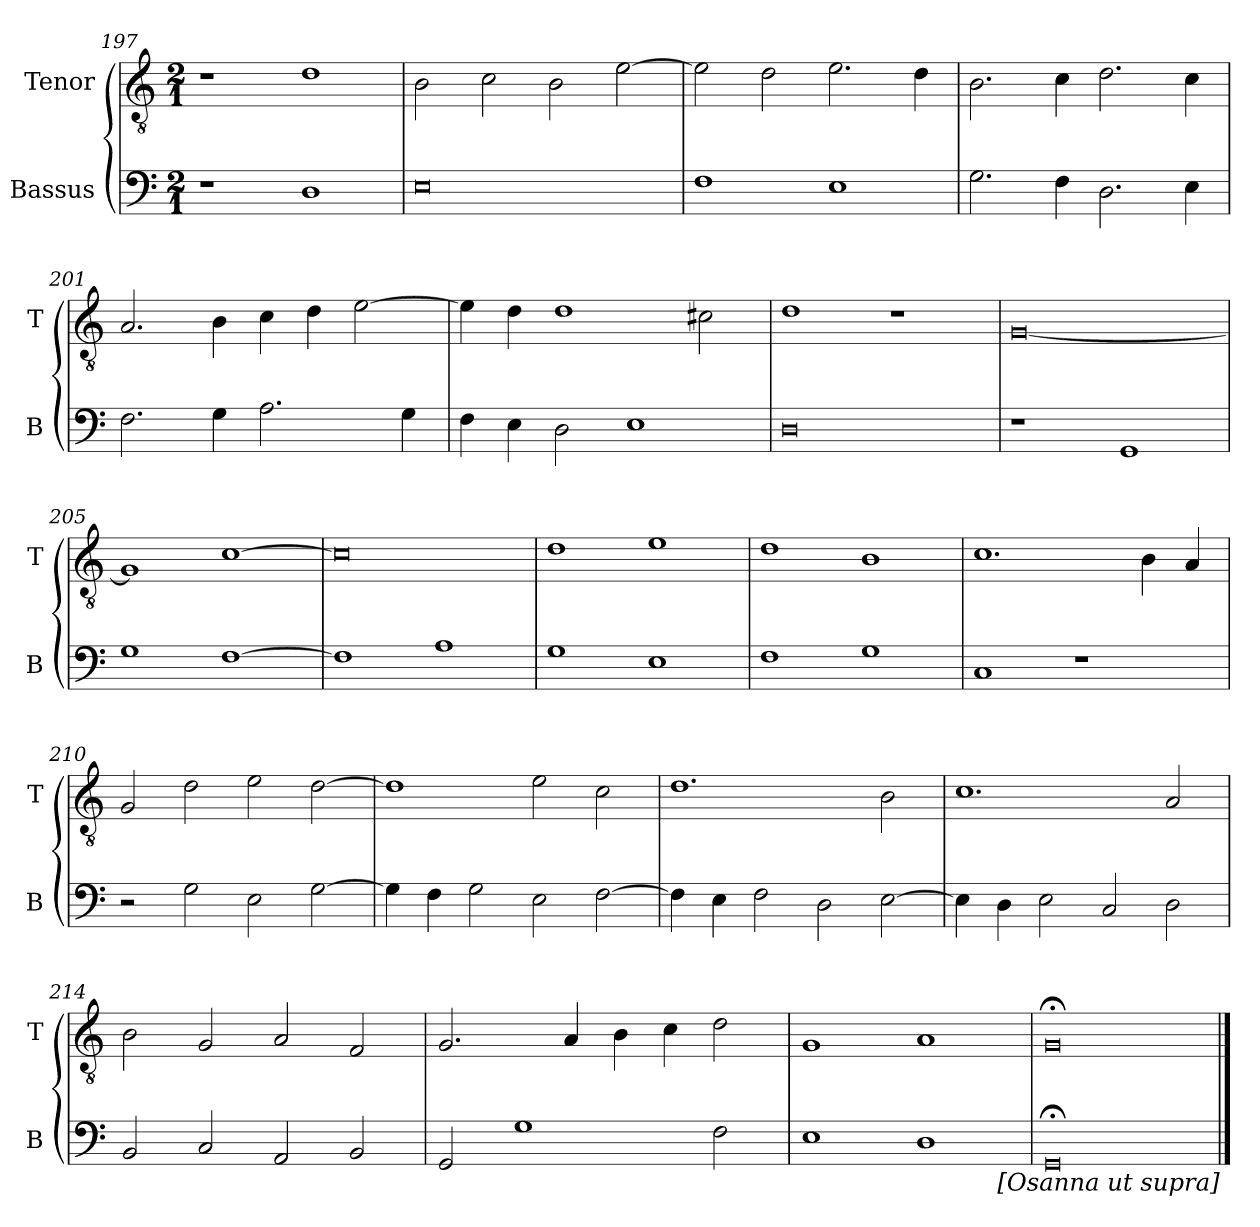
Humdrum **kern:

**kern	**kern
*part2	*part1
*staff2	*staff1
*I"Bassus	*I"Tenor
*I'B	*I'T
*clefF4	*clefGv2
*k[]	*k[]
*M2/1	*M2/1
=197	=197
1r	1r
1D	1d
=198	=198
0E	2B\
.	2c\
.	2B\
.	[2e\
=199	=199
1F	2e\]
.	2d\
1E	2.e\
.	4d\
=200	=200
2.G\	2.B\
4F\	4c\
2.D\	2.d\
4E\	4c\
=201	=201
2.F\	2.A/
4G\	4B\
2.A\	4c\
.	4d\
.	[2e\
4G\	.
=202	=202
4F\	4e\]
4E\	4d\
2D\	1d
1E	.
.	2c#X\
=203	=203
0D	1d
.	1r
=204	=204
1r	[0G
1GG	.
=205	=205
1G	1G]
[1F	[1c
=206	=206
1F]	0c]
1A	.
=207	=207
1G	1d
1E	1e
=208	=208
1F	1d
1G	1B
=209	=209
1C	1.c
1r	.
.	4B\
.	4A/
=210	=210
2r	2G/
2G\	2d\
2E\	2e\
[2G\	[2d\
=211	=211
4G\]	1d]
4F\	.
2G\	.
2E\	2e\
[2F\	2c\
=212	=212
4F\]	1.d
4E\	.
2F\	.
2D\	.
[2E\	2B\
=213	=213
4E\]	1.c
4D\	.
2E\	.
2C/	.
2D\	2A/
=214	=214
2BB/	2B\
2C/	2G/
2AA/	2A/
2BB/	2F/
=215	=215
2GG/	2.G/
1G	.
.	4A/
.	4B\
.	4c\
2F\	2d\
=216	=216
1E	1G
1D	1A
=217	=217
0GG;<	0G;<
!LO:TX:b:i:rj:t=[Osanna ut supra]	!
==	==
*-	*-
